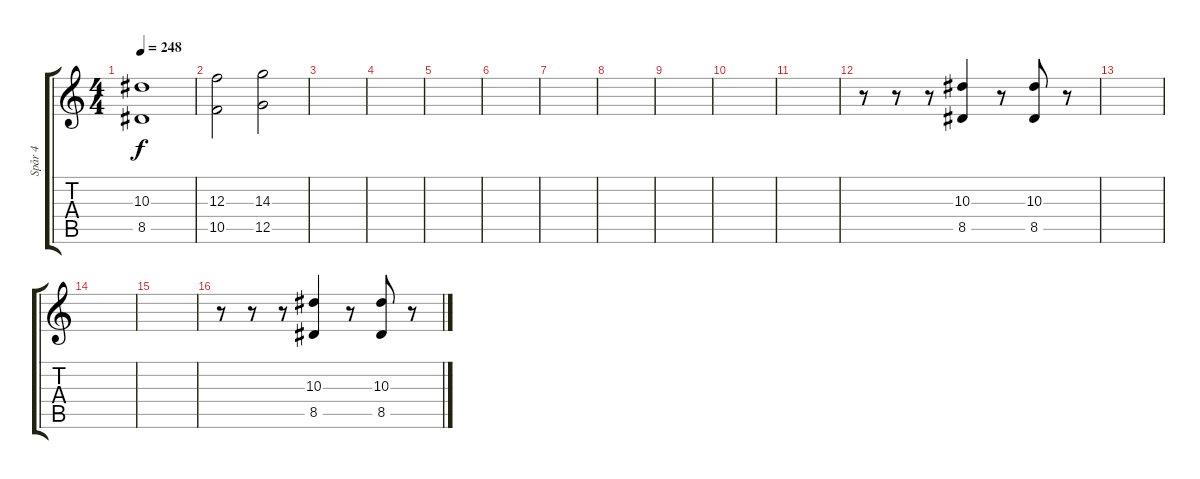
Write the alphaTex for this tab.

\track ("Spår 4" "Spår 4") {instrument distortionguitar}
\staff {score tabs}
\tuning (D4 A3 F3 C3 G2 C2) {hide}
\ts (4 4)
\tempo 248
\clef g2
\ks c
(10.3 8.5).1{dy f} |
(12.3 10.5).2 (14.3 12.5).2 |
|
|
|
|
|
|
|
|
|
r.8 r.8 r.8 (10.3 8.5).4 r.8 (10.3 8.5).8 r.8 |
|
|
|
r.8 r.8 r.8 (10.3 8.5).4 r.8 (10.3 8.5).8 r.8
